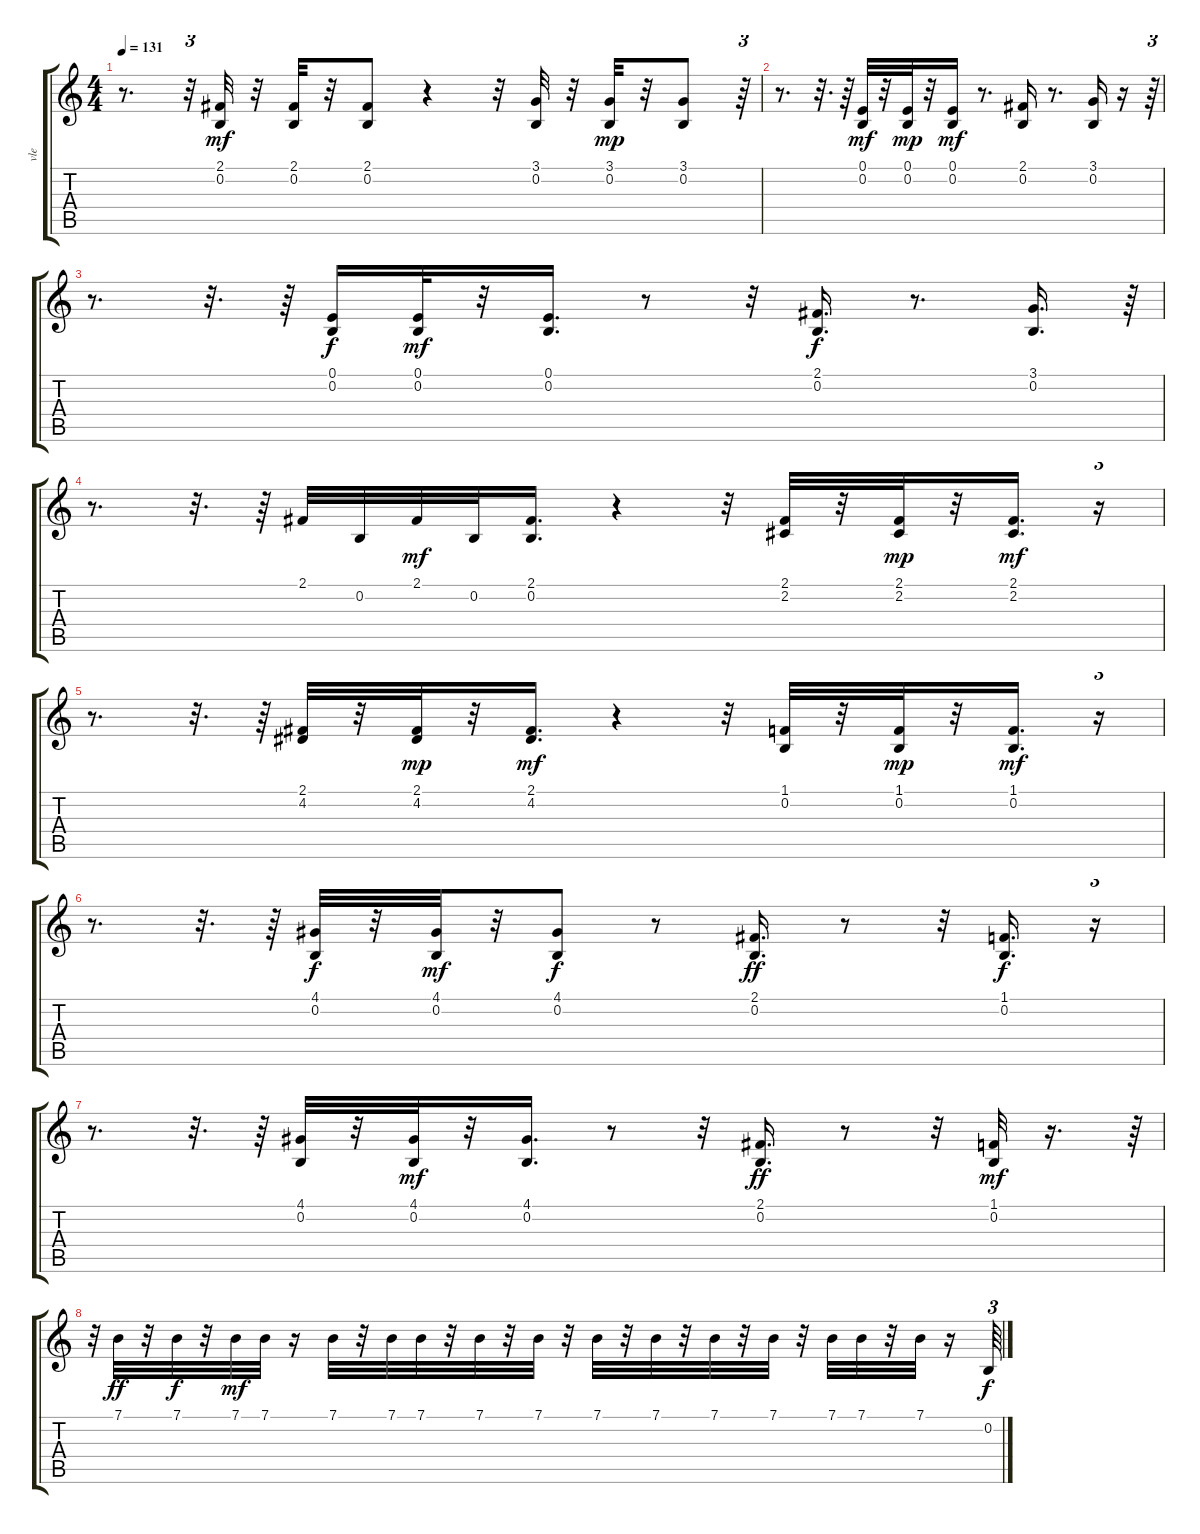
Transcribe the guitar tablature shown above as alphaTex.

\track ("vle" "vle") {instrument stringensemble2}
\staff {score tabs}
\tuning (E4 B3 G3 D3 A2 E2) {hide}
\ts (4 4)
\tempo 131
\clef g2
\ks c
r.8{d dy mf} r.32{tu (3 2)} (2.1 0.2).32 r.32 (2.1 0.2).32 r.32 (2.1 0.2).8 r.4 r.32 (3.1 0.2).32 r.32 (3.1 0.2).32{dy mp} r.32 (3.1 0.2).8 r.64{tu (3 2)} |
r.8{d} r.32{d} r.64 (0.1 0.2).32{dy mf} r.32 (0.1 0.2).32{dy mp} r.32 (0.1 0.2).16{dy mf} r.8{d} (2.1 0.2).16 r.8{d} (3.1 0.2).16 r.16 r.64{tu (3 2)} |
r.8{d} r.32{d} r.64 (0.1 0.2).16{dy f} (0.1 0.2).32{dy mf} r.32 (0.1 0.2).16{d} r.8 r.32 (2.1 0.2).16{d dy f} r.8{d} (3.1 0.2).16{d} r.64{tu (3 2)} |
r.8{d} r.32{d} r.64 2.1.32 0.2.32 2.1.32{dy mf} 0.2.32 (2.1 0.2).16{d} r.4 r.32 (2.1 2.2).32 r.32 (2.1 2.2).32{dy mp} r.32 (2.1 2.2).16{d dy mf} r.16{tu (3 2)} |
r.8{d} r.32{d} r.64 (2.1 4.2).32 r.32 (2.1 4.2).32{dy mp} r.32 (2.1 4.2).16{d dy mf} r.4 r.32 (1.1 0.2).32 r.32 (1.1 0.2).32{dy mp} r.32 (1.1 0.2).16{d dy mf} r.16{tu (3 2)} |
r.8{d} r.32{d} r.64 (4.1 0.2).32{dy f} r.32 (4.1 0.2).32{dy mf} r.32 (4.1 0.2).8{dy f} r.8 (2.1 0.2).16{d dy ff} r.8 r.32 (1.1 0.2).16{d dy f} r.16{tu (3 2)} |
r.8{d} r.32{d} r.64 (4.1 0.2).32 r.32 (4.1 0.2).32{dy mf} r.32 (4.1 0.2).16{d} r.8 r.32 (2.1 0.2).16{d dy ff} r.8 r.32 (1.1 0.2).32{dy mf} r.16{d} r.64{tu (3 2)} |
r.32{tu (3 2)} 7.1.32{dy ff} r.32 7.1.32{dy f} r.32 7.1.32{dy mf} 7.1.32 r.16 7.1.32 r.32 7.1.32 7.1.32 r.32 7.1.32 r.32 7.1.32 r.32 7.1.32 r.32 7.1.32 r.32 7.1.32 r.32 7.1.32 r.32 7.1.32 7.1.32 r.32 7.1.32 r.16 0.2.64{tu (3 2) dy f}
